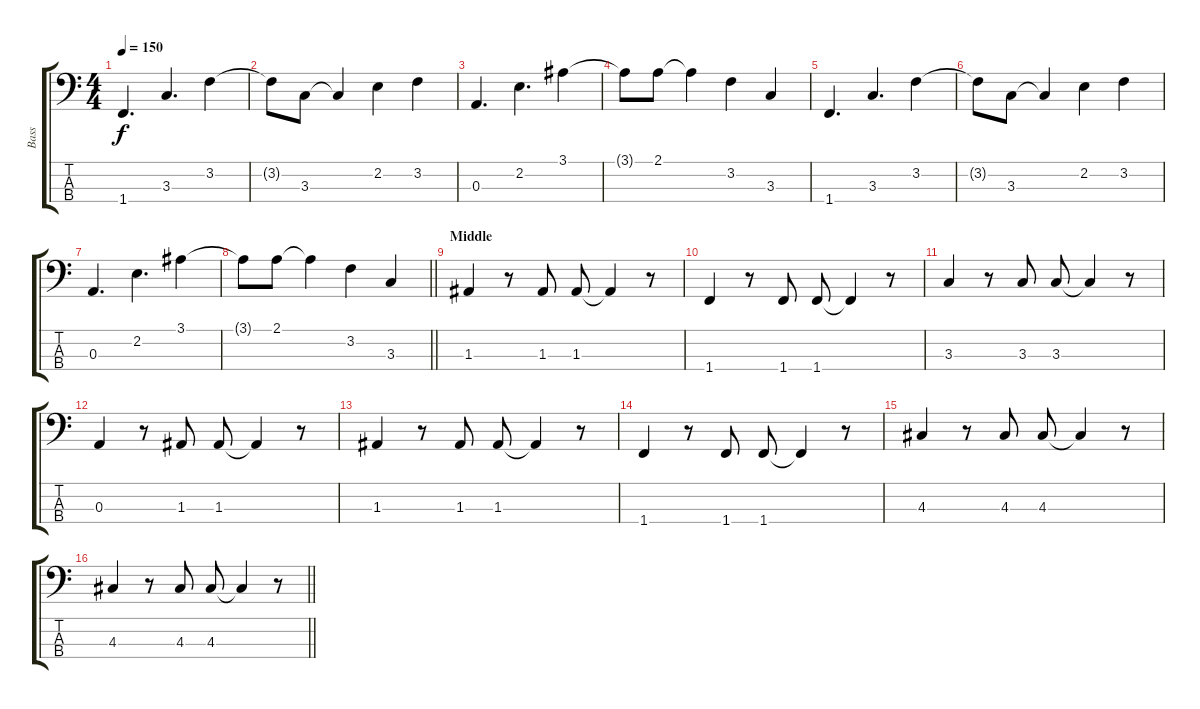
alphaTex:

\track ("Bass" "Bass") {instrument electricbasspick}
\staff {score tabs}
\tuning (G2 D2 A1 E1) {hide}
\ts (4 4)
\tempo 150
\clef f4
\ks c
1.4.4{d dy f} 3.3.4{d} 3.2.4 |
3.2{t}.8 3.3.8 3.3{t}.4 2.2.4 3.2.4 |
0.3.4{d} 2.2.4{d} 3.1.4 |
3.1{t}.8 2.1.8 2.1{t}.4 3.2.4 3.3.4 |
1.4.4{d} 3.3.4{d} 3.2.4 |
3.2{t}.8 3.3.8 3.3{t}.4 2.2.4 3.2.4 |
0.3.4{d} 2.2.4{d} 3.1.4 |
\barLineRight lightlight
3.1{t}.8 2.1.8 2.1{t}.4 3.2.4 3.3.4 |
\section ("" "Middle")
1.3.4 r.8 1.3.8 1.3.8 1.3{t}.4 r.8 |
1.4.4 r.8 1.4.8 1.4.8 1.4{t}.4 r.8 |
3.3.4 r.8 3.3.8 3.3.8 3.3{t}.4 r.8 |
0.3.4 r.8 1.3.8 1.3.8 1.3{t}.4 r.8 |
1.3.4 r.8 1.3.8 1.3.8 1.3{t}.4 r.8 |
1.4.4 r.8 1.4.8 1.4.8 1.4{t}.4 r.8 |
4.3.4 r.8 4.3.8 4.3.8 4.3{t}.4 r.8 |
\barLineRight lightlight
4.3.4 r.8 4.3.8 4.3.8 4.3{t}.4 r.8
